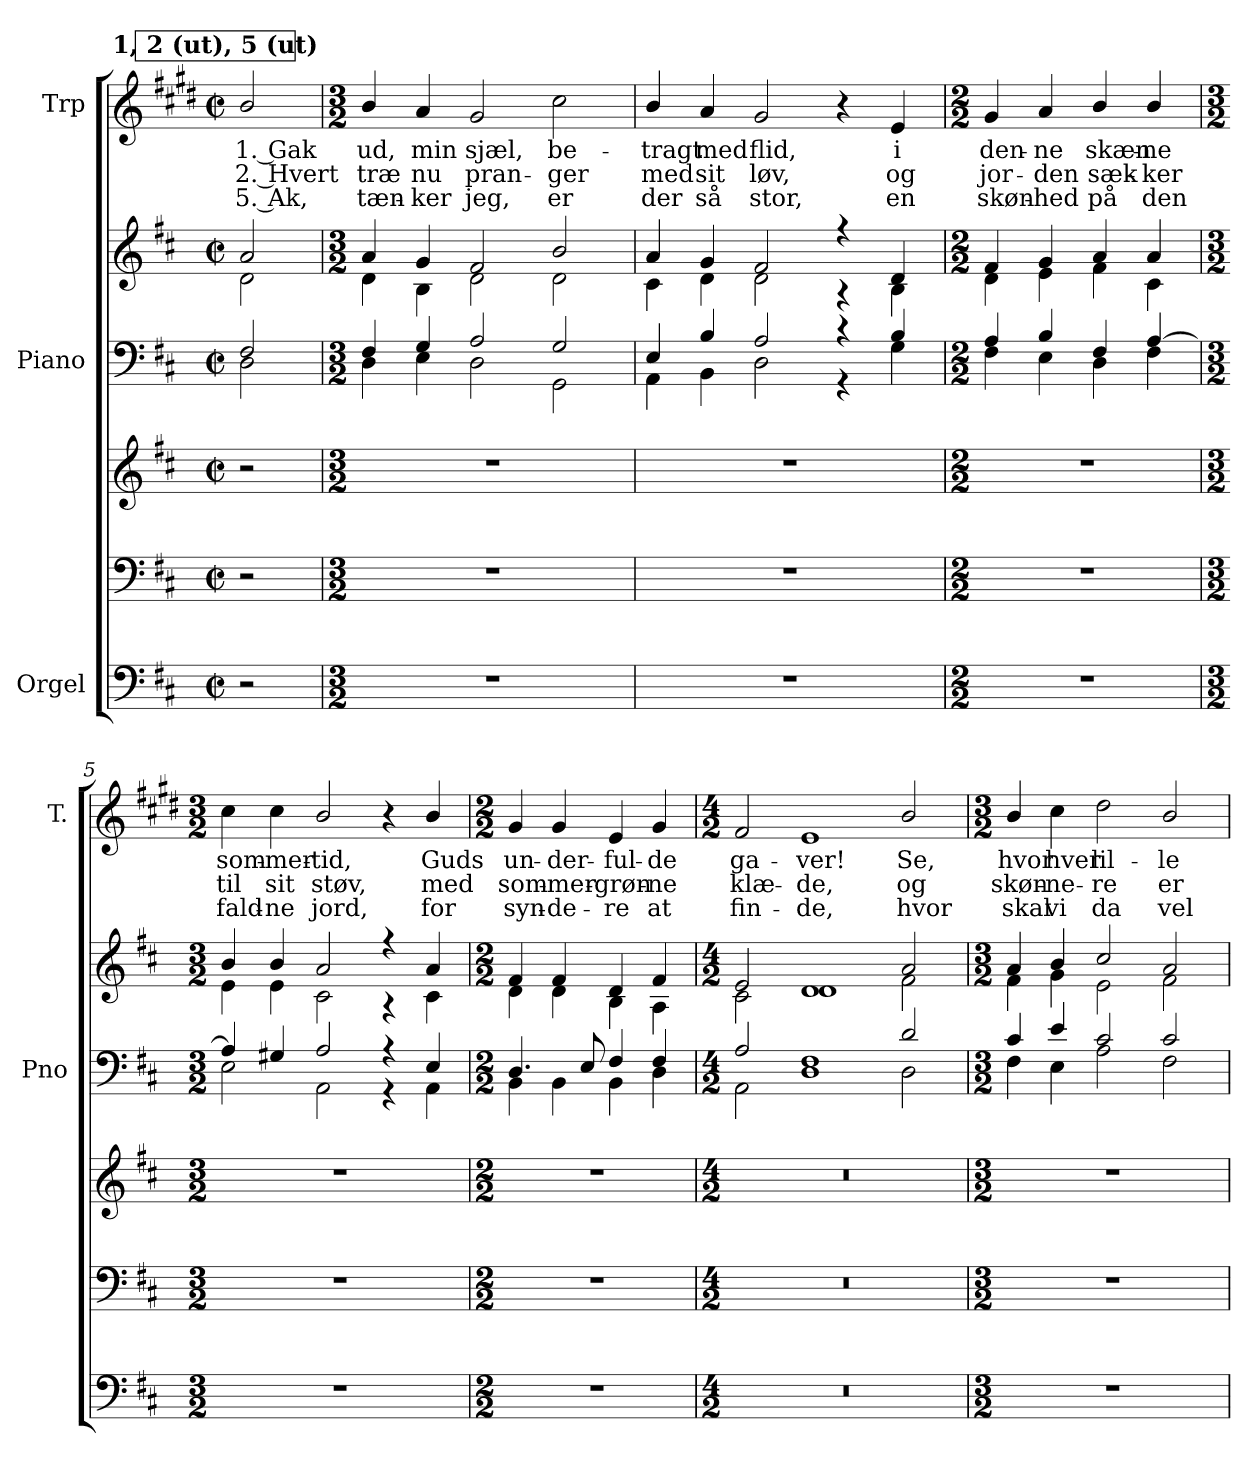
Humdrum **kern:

**kern	**kern	**kern	**kern	**kern	**kern	**text	**text	**text
*part3	*part3	*part3	*part2	*part2	*part1	*part1	*part1	*part1
*staff6	*staff5	*staff4	*staff3	*staff2	*staff1	*staff1	*staff1	*staff1
*I"Orgel	*	*	*I"Piano	*	*I"Trp	*	*	*
*	*	*	*I'Pno	*	*I'T.	*	*	*
*clefF4	*clefF4	*clefG2	*clefF4	*clefG2	*clefG2	*	*	*
*	*	*	*	*	*ITrd1c2	*	*	*
*k[f#c#]	*k[f#c#]	*k[f#c#]	*k[f#c#]	*k[f#c#]	*k[f#c#]	*	*	*
*M2/2	*M2/2	*M2/2	*M2/2	*M2/2	*M2/2	*	*	*
*met(c|)	*met(c|)	*met(c|)	*met(c|)	*met(c|)	*met(c|)	*	*	*
!!LO:REH:place=s1:a:B:fs=14:t=1, 2 (ut), 5 (ut)
=1	=1	=1	=1	=1	=1	=1	=1	=1
*	*	*	*^	*^	*	*	*	*
!	!	!	!	!	!	!	!	!LO:LY:b	!LO:LY:b	!LO:LY:b
2r	2r	2r	2F#/	2D\	2a/	2d\	2a/	1. Gak	2. Hvert	5. Ak,
=2	=2	=2	=2	=2	=2	=2	=2	=2	=2	=2
*M3/2	*M3/2	*M3/2	*M3/2	*	*M3/2	*	*M3/2	*	*	*
!	!	!	!	!	!	!	!	!LO:LY:b	!LO:LY:b	!LO:LY:b
1.r	1.r	1.r	4F#/	4D\	4a/	4d\	4a/	ud,	træ	tæn-
!	!	!	!	!	!	!	!	!LO:LY:b	!LO:LY:b	!LO:LY:b
.	.	.	4G/	4E\	4g/	4B\	4g/	min	nu	-ker
!	!	!	!	!	!	!	!	!LO:LY:b	!LO:LY:b	!LO:LY:b
.	.	.	2A/	2D\	2f#/	2d\	2f#/	sjæl,	pran-	jeg,
!	!	!	!	!	!	!	!	!LO:LY:b	!LO:LY:b	!LO:LY:b
.	.	.	2G/	2GG\	2b/	2d\	2b\	be-	-ger	er
=3	=3	=3	=3	=3	=3	=3	=3	=3	=3	=3
!	!	!	!	!	!	!	!	!LO:LY:b	!LO:LY:b	!LO:LY:b
1.r	1.r	1.r	4E/	4AA\	4a/	4c#\	4a/	-tragt	med	der
!	!	!	!	!	!	!	!	!LO:LY:b	!LO:LY:b	!LO:LY:b
.	.	.	4B/	4BB\	4g/	4d\	4g/	med	sit	så
!	!	!	!	!	!	!	!	!LO:LY:b	!LO:LY:b	!LO:LY:b
.	.	.	2A/	2D\	2f#/	2d\	2f#/	flid,	løv,	stor,
.	.	.	4r	4r	4r	4r	4r	.	.	.
!	!	!	!	!	!	!	!	!LO:LY:b	!LO:LY:b	!LO:LY:b
.	.	.	4B/	4G\	4d/	4B\	4d/	i	og	en
=4	=4	=4	=4	=4	=4	=4	=4	=4	=4	=4
*M2/2	*M2/2	*M2/2	*M2/2	*	*M2/2	*	*M2/2	*	*	*
!	!	!	!	!	!	!	!	!LO:LY:b	!LO:LY:b	!LO:LY:b
1r	1r	1r	4A/	4F#\	4f#/	4d\	4f#/	den-	jor-	skøn-
!	!	!	!	!	!	!	!	!LO:LY:b	!LO:LY:b	!LO:LY:b
.	.	.	4B/	4E\	4g/	4e\	4g/	-ne	-den	-hed
!	!	!	!	!	!	!	!	!LO:LY:b	!LO:LY:b	!LO:LY:b
.	.	.	4F#/	4D\	4a/	4f#\	4a/	skæn-	sæk-	på
!	!	!	!	!	!	!	!	!LO:LY:b	!LO:LY:b	!LO:LY:b
.	.	.	[4A/	4F#\	4a/	4c#\	4a/	-ne	-ker	den
=5	=5	=5	=5	=5	=5	=5	=5	=5	=5	=5
*M3/2	*M3/2	*M3/2	*M3/2	*	*M3/2	*	*M3/2	*	*	*
!	!	!	!	!	!	!	!	!LO:LY:b	!LO:LY:b	!LO:LY:b
1.r	1.r	1.r	4A/]	2E\	4b/	4e\	4b\	som-	til	fald-
!	!	!	!	!	!	!	!	!LO:LY:b	!LO:LY:b	!LO:LY:b
.	.	.	4G#X/	.	4b/	4e\	4b\	-mer-	sit	-ne
!	!	!	!	!	!	!	!	!LO:LY:b	!LO:LY:b	!LO:LY:b
.	.	.	2A/	2AA\	2a/	2c#\	2a/	-tid,	støv,	jord,
.	.	.	4r	4r	4r	4r	4r	.	.	.
!	!	!	!	!	!	!	!	!LO:LY:b	!LO:LY:b	!LO:LY:b
.	.	.	4E/	4AA\	4a/	4c#\	4a/	Guds	med	for
!!LO:LB:g=z
=6	=6	=6	=6	=6	=6	=6	=6	=6	=6	=6
*M2/2	*M2/2	*M2/2	*M2/2	*	*M2/2	*	*M2/2	*	*	*
!	!	!	!	!	!	!	!	!LO:LY:b	!LO:LY:b	!LO:LY:b
1r	1r	1r	4.D/	4BB\	4f#/	4d\	4f#/	un-	som-	syn-
!	!	!	!	!	!	!	!	!LO:LY:b	!LO:LY:b	!LO:LY:b
.	.	.	.	4BB\	4f#/	4d\	4f#/	-der-	-mer-	-de-
.	.	.	8E/	.	.	.	.	.	.	.
!	!	!	!	!	!	!	!	!LO:LY:b	!LO:LY:b	!LO:LY:b
.	.	.	4F#/	4BB\	4d/	4B\	4d/	-ful-	-grøn-	-re
!	!	!	!	!	!	!	!	!LO:LY:b	!LO:LY:b	!LO:LY:b
.	.	.	4F#/	4D\	4f#/	4A\	4f#/	-de	-ne	at
=7	=7	=7	=7	=7	=7	=7	=7	=7	=7	=7
*M4/2	*M4/2	*M4/2	*M4/2	*	*M4/2	*	*M4/2	*	*	*
!	!	!	!	!	!	!	!	!LO:LY:b	!LO:LY:b	!LO:LY:b
0r	0r	0r	2A/	2AA\	2e/	2c#\	2e/	ga-	klæ-	fin-
!	!	!	!	!	!	!	!	!LO:LY:b	!LO:LY:b	!LO:LY:b
.	.	.	1F#	1D	1d	1d	1d	-ver!	-de,	-de,
!	!	!	!	!	!	!	!	!LO:LY:b	!LO:LY:b	!LO:LY:b
.	.	.	2d/	2D\	2a/	2f#\	2a/	Se,	og	hvor
=8	=8	=8	=8	=8	=8	=8	=8	=8	=8	=8
*M3/2	*M3/2	*M3/2	*M3/2	*	*M3/2	*	*M3/2	*	*	*
!	!	!	!	!	!	!	!	!LO:LY:b	!LO:LY:b	!LO:LY:b
1.r	1.r	1.r	4c#/	4F#\	4a/	4f#\	4a/	hvor	skøn-	skal
!	!	!	!	!	!	!	!	!LO:LY:b	!LO:LY:b	!LO:LY:b
.	.	.	4e/	4E\	4b/	4g\	4b\	hver	-ne-	vi
!	!	!	!	!	!	!	!	!LO:LY:b	!LO:LY:b	!LO:LY:b
.	.	.	2c#/	2A\	2cc#/	2e\	2cc#\	lil-	-re	da
!	!	!	!	!	!	!	!	!LO:LY:b	!LO:LY:b	!LO:LY:b
.	.	.	2c#/	2F#\	2a/	2f#\	2a/	-le	er	vel
*	*	*	*v	*v	*	*	*	*	*	*
*	*	*	*	*v	*v	*	*	*	*
=	=	=	=	=	=	=	=	=
*-	*-	*-	*-	*-	*-	*-	*-	*-
